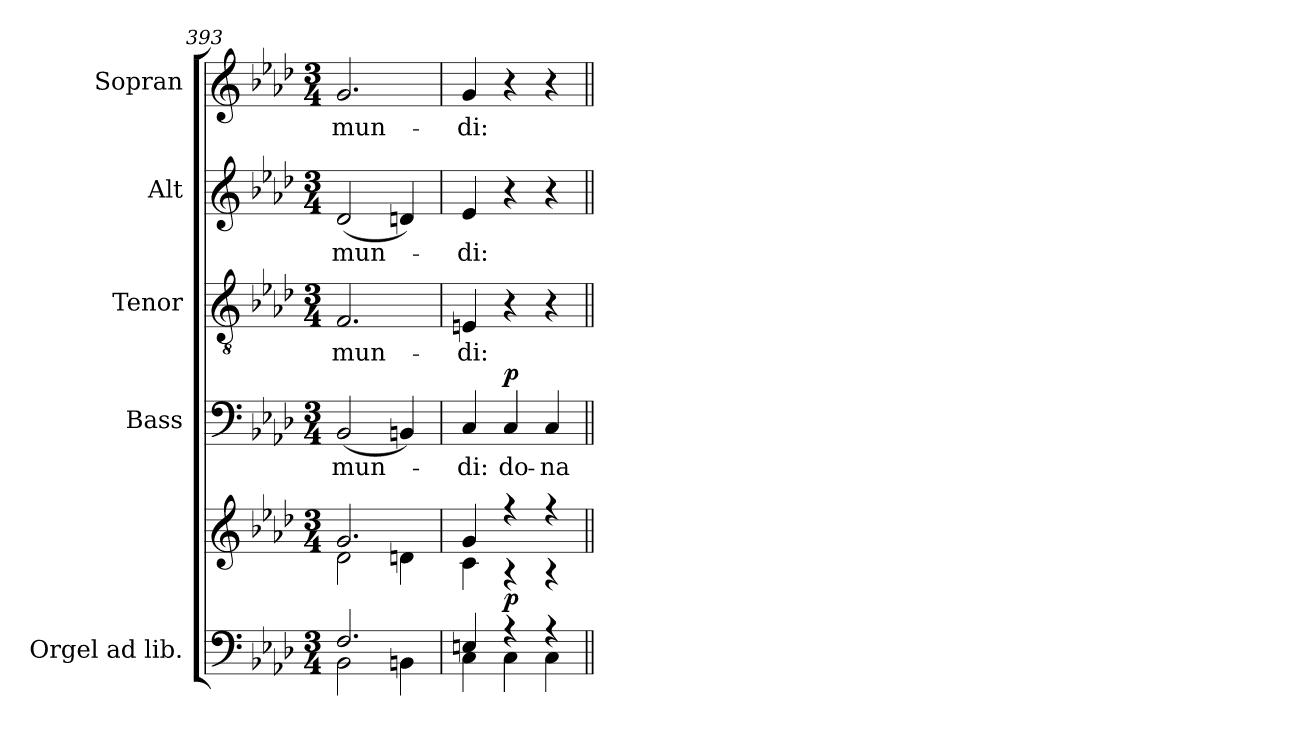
**kern	**kern	**dynam	**kern	**text	**dynam	**kern	**text	**kern	**text	**kern	**text
*part5	*part5	*part5	*part4	*part4	*part4	*part3	*part3	*part2	*part2	*part1	*part1
*staff6	*staff5	*staff5/6	*staff4	*staff4	*staff4	*staff3	*staff3	*staff2	*staff2	*staff1	*staff1
*I"Orgel ad lib.	*	*	*I"Bass	*	*	*I"Tenor	*	*I"Alt	*	*I"Sopran	*
*	*	*	*I'B.	*	*	*I'T.	*	*I'A.	*	*I'S.	*
*clefF4	*clefG2	*	*clefF4	*	*	*clefGv2	*	*clefG2	*	*clefG2	*
*k[b-e-a-d-]	*k[b-e-a-d-]	*	*k[b-e-a-d-]	*	*	*k[b-e-a-d-]	*	*k[b-e-a-d-]	*	*k[b-e-a-d-]	*
*A-:	*A-:	*	*A-:	*	*	*A-:	*	*A-:	*	*A-:	*
*M3/4	*M3/4	*	*M3/4	*	*	*M3/4	*	*M3/4	*	*M3/4	*
=393	=393	=393	=393	=393	=393	=393	=393	=393	=393	=393	=393
*^	*^	*	*	*	*	*	*	*	*	*	*
!	!	!	!	!	!	!LO:LY:b	!	!	!LO:LY:b	!	!LO:LY:b	!	!LO:LY:b
2.F/	2BB-\	2.g/	2d-\	.	(<2BB-/	mun-	.	2.F/	mun-	(<2d-/	mun-	2.g/	mun-
.	4BBn\	.	4dn\	.	4BBn/)	.	.	.	.	4dn/)	.	.	.
=394	=394	=394	=394	=394	=394	=394	=394	=394	=394	=394	=394	=394	=394
!	!	!	!	!	!	!LO:LY:b	!	!	!LO:LY:b	!	!LO:LY:b	!	!LO:LY:b
4En/	4C\	4g/	4c\	.	4C/	-di:	.	4En/	-di:	4e-/	-di:	4g/	-di:
!	!	!	!	!LO:DY:b	!	!LO:LY:b	!LO:DY:a	!	!	!	!	!	!
4rA	4C\	4r	4r	p	4C/	do-	p	4r	.	4r	.	4r	.
!	!	!	!	!	!	!LO:LY:b	!	!	!	!	!	!	!
4rA	4C\	4r	4r	.	4C/	-na	.	4r	.	4r	.	4r	.
*v	*v	*	*	*	*	*	*	*	*	*	*	*	*
*	*v	*v	*	*	*	*	*	*	*	*	*	*
=||	=||	=||	=||	=||	=||	=||	=||	=||	=||	=||	=||
*-	*-	*-	*-	*-	*-	*-	*-	*-	*-	*-	*-
